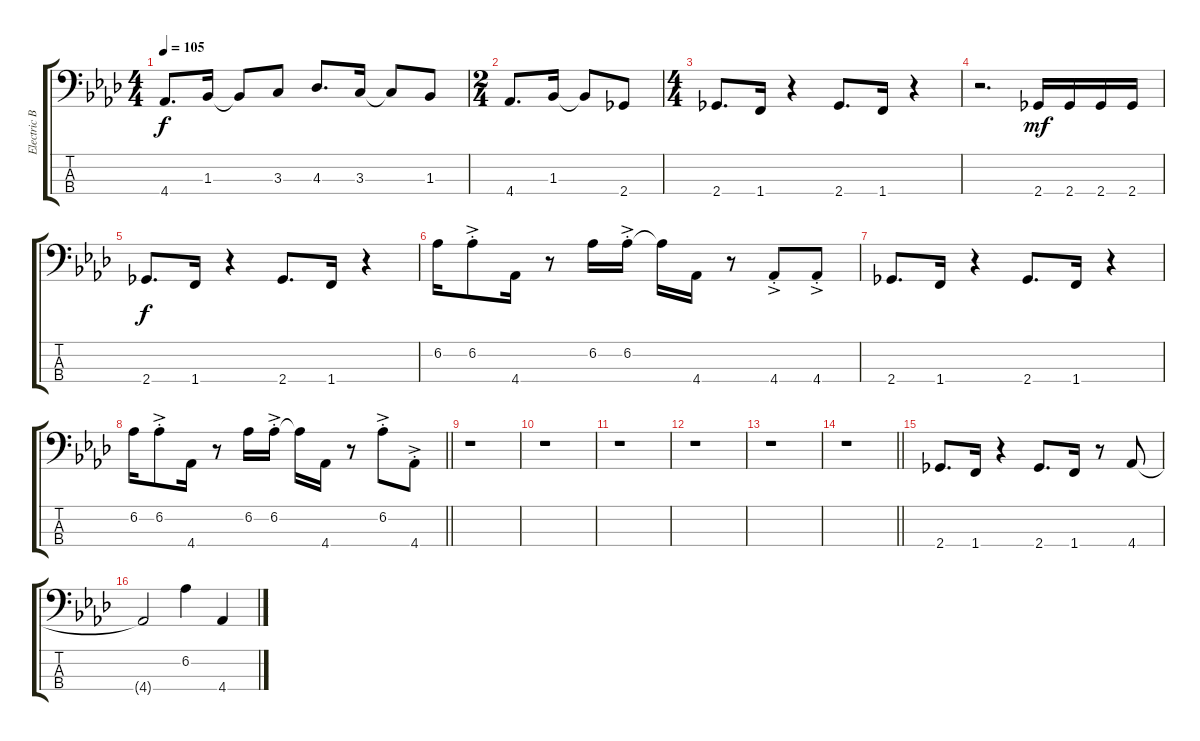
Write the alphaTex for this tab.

\track ("Electric Bass" "Electric B") {instrument electricbassfinger}
\staff {score tabs}
\tuning (G2 D2 A1 E1) {hide}
\ts (4 4)
\tempo 105
\clef f4
\ks ab
4.4.8{d dy f} 1.3.16 1.3{t}.8 3.3.8 4.3.8{d} 3.3.16 3.3{t}.8 1.3.8 |
\ts (2 4)
4.4.8{d} 1.3.16 1.3{t}.8 2.4.8 |
\ts (4 4)
2.4.8{d} 1.4.16 r.4 2.4.8{d} 1.4.16 r.4 |
r.2{d} 2.4.16{dy mf} 2.4.16 2.4.16 2.4.16 |
2.4.8{d dy f} 1.4.16 r.4 2.4.8{d} 1.4.16 r.4 |
6.2.16 6.2{ac st}.8 4.4.16 r.8 6.2.16 6.2{ac st}.16 6.2{t}.16 4.4.16 r.8 4.4{ac st}.8 4.4{ac st}.8 |
2.4.8{d} 1.4.16 r.4 2.4.8{d} 1.4.16 r.4 |
\barLineRight lightlight
6.2.16 6.2{ac st}.8 4.4.16 r.8 6.2.16 6.2{ac st}.16 6.2{t}.16 4.4.16 r.8 6.2{ac st}.8 4.4{ac st}.8 |
r.1 |
r.1 |
r.1 |
r.1 |
r.1 |
\barLineRight lightlight
r.1 |
2.4.8{d} 1.4.16 r.4 2.4.8{d} 1.4.16 r.8 4.4.8 |
4.4{t}.2 6.2.4 4.4.4
